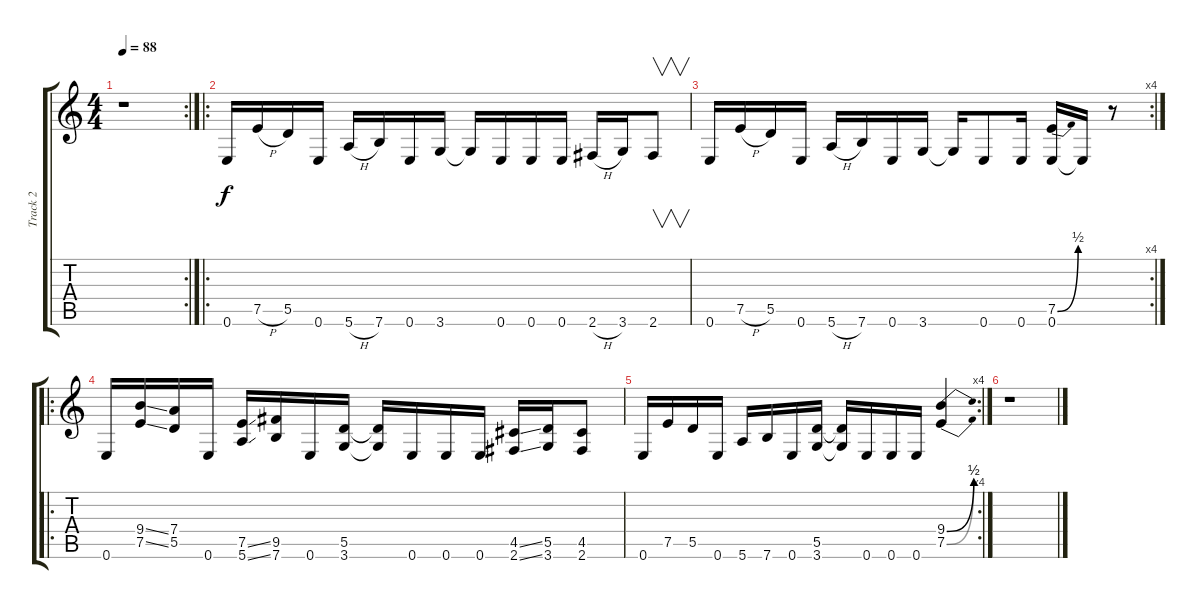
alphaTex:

\track ("Track 2" "Track 2") {instrument overdrivenguitar}
\staff {score tabs}
\tuning (E4 B3 G3 D3 A2 E2) {hide}
\rc 2
\ts (4 4)
\tempo 88
\clef g2
\ks c
r.1{dy f} |
\ro
0.6.16 7.5{h}.16 5.5.16 0.6.16 5.6{h}.16 7.6.16 0.6.16 3.6.16 3.6{t}.16 0.6.16 0.6.16 0.6.16 2.6{h}.16 3.6.16 2.6.8{v} |
\rc 4
0.6.16 7.5{h}.16 5.5.16 0.6.16 5.6{h}.16 7.6.16 0.6.16 3.6.16 3.6{t}.16 0.6.8 0.6.16 (7.5{be (bend 0 0 60 2)} 0.6).16 0.6{t}.16 r.8 |
\ro
0.6.16 (9.4{ss} 7.5{ss}).16 (7.4 5.5).16 0.6.16 (7.5{ss} 5.6{ss}).16 (9.5 7.6).16 0.6.16 (5.5 3.6).16 (5.5{t} 3.6{t}).16 0.6.16 0.6.16 0.6.16 (4.5{ss} 2.6{ss}).16 (5.5 3.6).16 (4.5 2.6).8 |
\rc 4
0.6.16 7.5.16 5.5.16 0.6.16 5.6.16 7.6.16 0.6.16 (5.5 3.6).16 (5.5{t} 3.6{t}).16 0.6.16 0.6.16 0.6.16 (9.4{be (bend 0 0 60 2)} 7.5{be (bend 0 0 60 2)}).4 |
r.1
